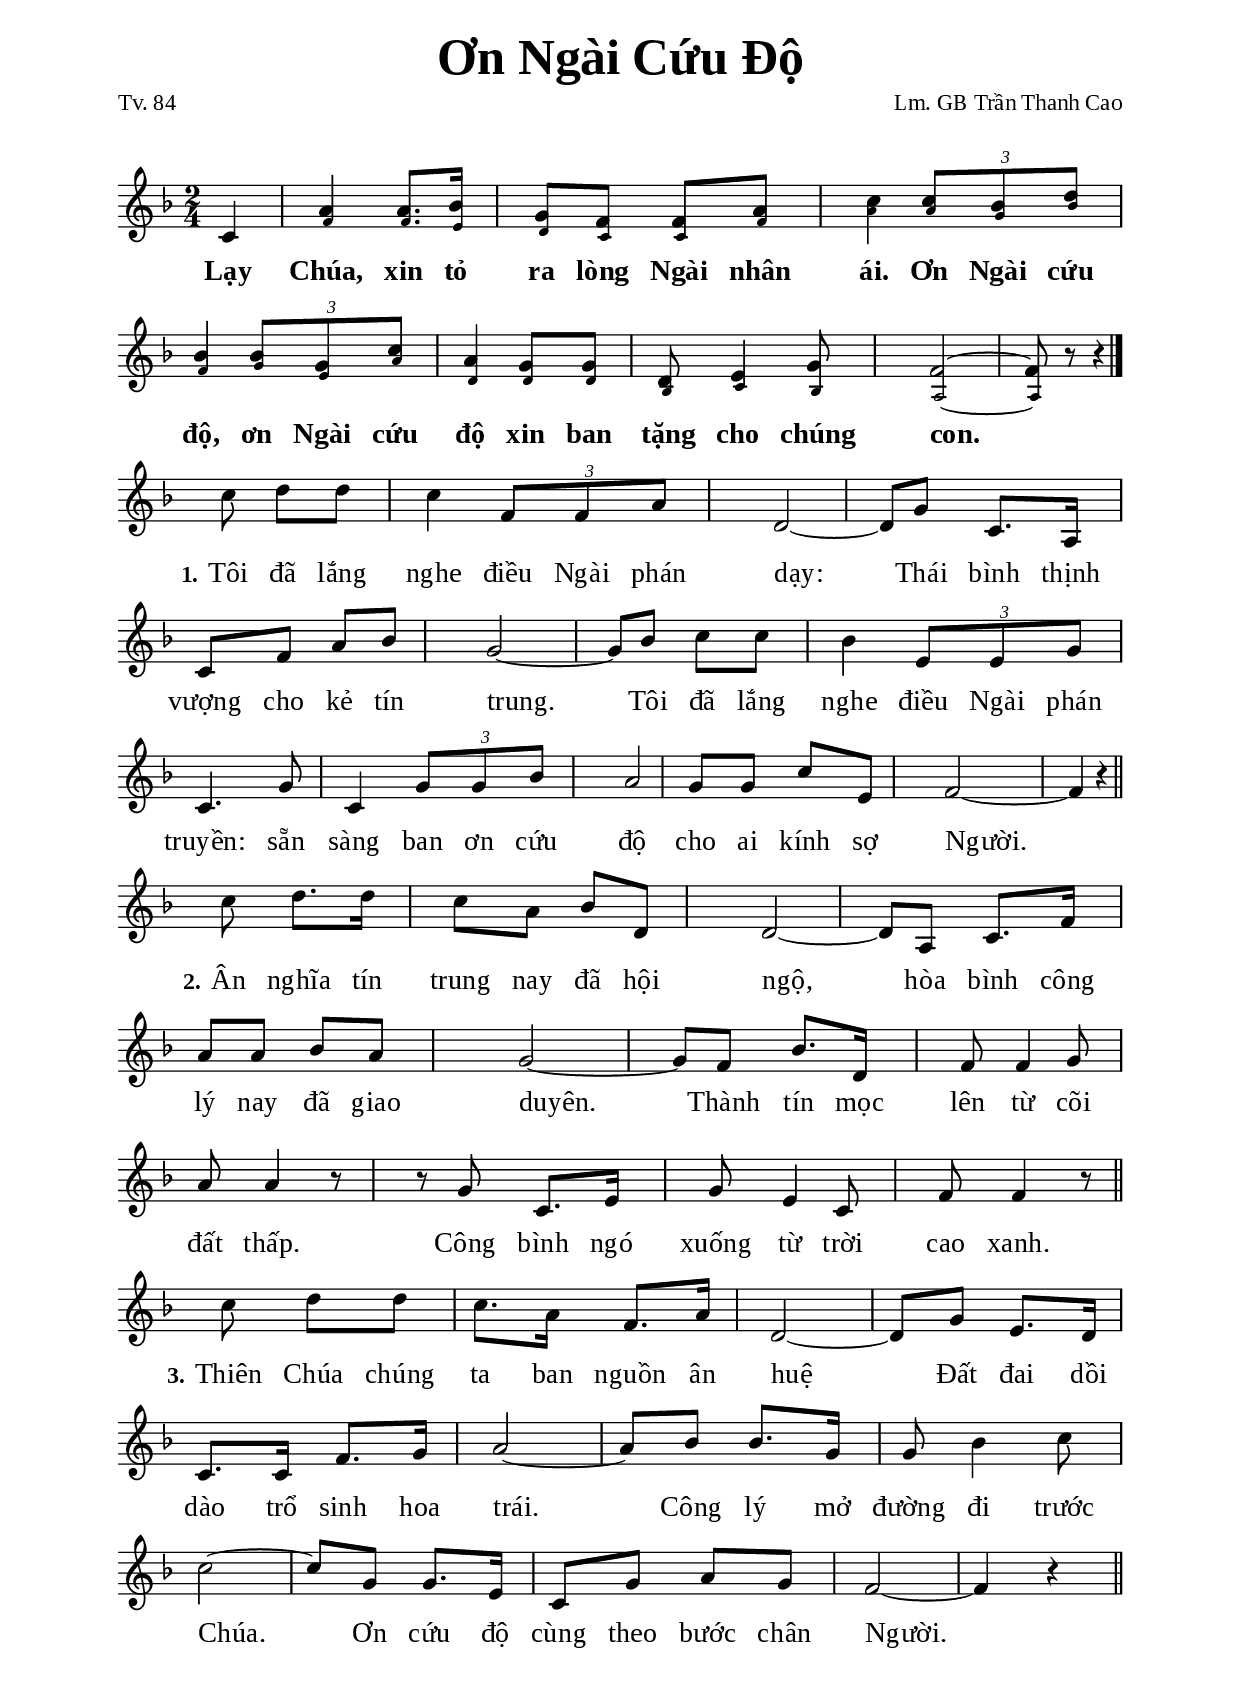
% Cài đặt chung
\version "2.22.1"
\include "english.ly"

\header {
  title = \markup { \fontsize #3 "Ơn Ngài Cứu Độ" }
  poet = "Tv. 84"
  composer = "Lm. GB Trần Thanh Cao"
  arranger = " "
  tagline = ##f
}

% Nhạc điệp khúc
nhacDiepKhucSop= \relative c' {
  \partial 4 c4 |
  a' a8. bf16 |
  g8 f f a |
  c4
  \stemUp \tuplet 3/2 { c8 bf d } |
  \stemNeutral
  bf4 \tuplet 3/2 { bf8 g c } |
  a4 g8 g |
  d e4 g8 |
  f2 ~ |
  f8 r8 r4 \bar "|."
}

nhacDiepKhucBas = \relative c' {
  \partial 4 c4 |
  f f8. e16 |
  d8 c c f |
  a4 \tuplet 3/2 { a8 g bf } |
  f4 \tuplet 3/2 { g8 e a } |
  d,4 d8 d |
  bf c4 bf8 |
  a2 ~ |
  a8 r8 r4
}

% Nhạc phiên khúc
nhacPhienKhucMot = \relative c'' {
  \partial 4. c8 d d |
  c4 \tuplet 3/2 { f,8 f a } |
  d,2 ~ |
  d8 g c,8. a16 |
  c8 f a bf |
  g2 ~ |
  g8 bf c c |
  bf4 \tuplet 3/2 { e,8 e g } |
  c,4. g'8 |
  c,4 \tuplet 3/2 { g'8 g bf } |
  a2 |
  g8 g c e, |
  f2 ~ |
  f4 r \bar "||"
}

nhacPhienKhucHai = \relative c' {
  \partial 4. c'8 d8. d16 |
  c8 a bf d, |
  d2 ~ |
  d8 a c8. f16 |
  a8 a bf a |
  g2 ~ |
  g8 f bf8. d,16 |
  f8 f4 g8 |
  a8 a4 r8 |
  r g c,8. e16 |
  g8 e4 c8 |
  f f4 r8 \bar "||"
}

nhacPhienKhucBa = \relative c' {
  \partial 4. c'8 d d |
  c8. a16 f8. a16 |
  d,2 ~ |
  d8 g e8. d16 |
  c8. c16 f8. g16 |
  a2 ~ |
  a8 bf bf8. g16 |
  g8 bf4 c8 |
  c2 ~ |
  c8 g g8. e16 |
  c8 g' a g |
  f2 ~ |
  f4 r \bar "||"
}

% Lời điệp khúc
loiDiepKhuc = \lyricmode {
  Lạy Chúa, xin tỏ ra lòng Ngài nhân ái.
  Ơn Ngài cứu độ, ơn Ngài cứu độ xin ban tặng cho chúng con.
}

% Lời phiên khúc
loiPhienKhucMot = \lyricmode {
  \set stanza = #"1."
  Tôi đã lắng nghe điều Ngài phán dạy:
  Thái bình thịnh vượng cho kẻ tín trung.
  Tôi đã lắng nghe điều Ngài phán truyền:
  sẵn sàng ban ơn cứu độ cho ai kính sợ Người.
}

loiPhienKhucHai = \lyricmode {
  \set stanza = #"2."
  Ân nghĩa tín trung nay đã hội ngộ,
  hòa bình công lý nay đã giao duyên.
  Thành tín mọc lên từ cõi đất thấp.
  Công bình ngó xuống từ trời cao xanh.
}

loiPhienKhucBa = \lyricmode {
  \set stanza = #"3."
  Thiên Chúa chúng ta ban nguồn ân huệ
  Đất đai dồi dào trổ sinh hoa trái.
  Công lý mở đường đi trước Chúa.
  Ơn cứu độ cùng theo bước chân Người.
}


% Dàn trang
\paper {
  #(set-paper-size "a4")
  top-margin = 10\mm
  bottom-margin = 10\mm
  left-margin = 20\mm
  right-margin = 20\mm
  indent = #0
  #(define fonts
    (make-pango-font-tree
      "Liberation Serif"
      "Liberation Serif"
      "Liberation Serif"
      (/ 20 20)))
  page-count = #1
  system-system-spacing = #'((basic-distance . 12.5)
                             (minimum-distance . 11)
                             (padding . 2))
  score-system-spacing = #'((basic-distance . 12.5)
                             (minimum-distance . 11)
                             (padding . 2))
}

% Thiết lập tông và nhịp
TongNhip = { \key f \major \time 2/4 }

% Đổi kích thước nốt cho bè phụ
notBePhu =
#(define-music-function (font-size music) (number? ly:music?)
   (for-some-music
     (lambda (m)
       (if (music-is-of-type? m 'rhythmic-event)
           (begin
             (set! (ly:music-property m 'tweaks)
                   (cons `(font-size . ,font-size)
                         (ly:music-property m 'tweaks)))
             #t)
           #f))
     music)
   music)

\score {
  \new ChoirStaff <<
    \new Staff = diepKhuc \with {
        \consists "Merge_rests_engraver"
        %\magnifyStaff #(magstep +1)
        printPartCombineTexts = ##f
      }
      <<
      \new Voice \TongNhip \partCombine 
        \nhacDiepKhucSop
        \notBePhu -3 { \nhacDiepKhucBas }
      \new NullVoice = nhacThamChieu \nhacDiepKhucSop
      \new Lyrics \with {
          \override VerticalAxisGroup.
            nonstaff-relatedstaff-spacing.padding = #1.5
          \override VerticalAxisGroup.
            nonstaff-unrelatedstaff-spacing.padding = #1
        }
        \lyricsto nhacThamChieu \loiDiepKhuc
      >>
  >>
  \layout {
    \override Lyrics.LyricText.font-series = #'bold
    \override Lyrics.LyricText.font-size = #+2
    \override Lyrics.LyricSpace.minimum-distance = #2.0
    \override Score.BarNumber.break-visibility = ##(#f #f #f)
    \override Score.SpacingSpanner.uniform-stretching = ##t
    \override Score.SpacingSpanner packed-spacing = ##t
  }
}

\score {
  \new ChoirStaff <<
    \new Staff = phienKhuc \with {
        %\magnifyStaff #(magstep +1)
      }
      <<
      \new Voice = beSop {
        \key f \major \time 2/4 \nhacPhienKhucMot
      }
    >>
    \new Lyrics \with {
          \override VerticalAxisGroup.
            nonstaff-relatedstaff-spacing.padding = #1.5
          \override VerticalAxisGroup.
            nonstaff-unrelatedstaff-spacing.padding = #1
        }
        \lyricsto beSop \loiPhienKhucMot
  >>
  \layout {
    \override Staff.TimeSignature.transparent = ##t
    \override Lyrics.LyricText.font-size = #+2
    \override Lyrics.LyricSpace.minimum-distance = #2.0
    \override Score.BarNumber.break-visibility = ##(#f #f #f)
    \override Score.SpacingSpanner.uniform-stretching = ##t
    \override Score.SpacingSpanner packed-spacing = ##t
  }
}

\score {
  \new ChoirStaff <<
    \new Staff = phienKhuc \with {
        %\magnifyStaff #(magstep +1)
      }
      <<
      \new Voice = beSop {
        \key f \major \time 2/4 \nhacPhienKhucHai
      }
    >>
    \new Lyrics \with {
          \override VerticalAxisGroup.
            nonstaff-relatedstaff-spacing.padding = #1.5
          \override VerticalAxisGroup.
            nonstaff-unrelatedstaff-spacing.padding = #1
        }
        \lyricsto beSop \loiPhienKhucHai
  >>
  \layout {
    \override Staff.TimeSignature.transparent = ##t
    \override Lyrics.LyricText.font-size = #+2
    \override Lyrics.LyricSpace.minimum-distance = #2.0
    \override Score.BarNumber.break-visibility = ##(#f #f #f)
    \override Score.SpacingSpanner.uniform-stretching = ##t
    \override Score.SpacingSpanner packed-spacing = ##t
  }
}

\score {
  \new ChoirStaff <<
    \new Staff = phienKhuc \with {
        %\magnifyStaff #(magstep +1)
      }
      <<
      \new Voice = beSop {
        \key f \major \time 2/4 \nhacPhienKhucBa
      }
    >>
    \new Lyrics \with {
          \override VerticalAxisGroup.
            nonstaff-relatedstaff-spacing.padding = #1.5
          \override VerticalAxisGroup.
            nonstaff-unrelatedstaff-spacing.padding = #1
        }
        \lyricsto beSop \loiPhienKhucBa
  >>
  \layout {
    \override Staff.TimeSignature.transparent = ##t
    \override Lyrics.LyricText.font-size = #+2
    \override Lyrics.LyricSpace.minimum-distance = #2.0
    \override Score.BarNumber.break-visibility = ##(#f #f #f)
    \override Score.SpacingSpanner.uniform-stretching = ##t
  }
}
